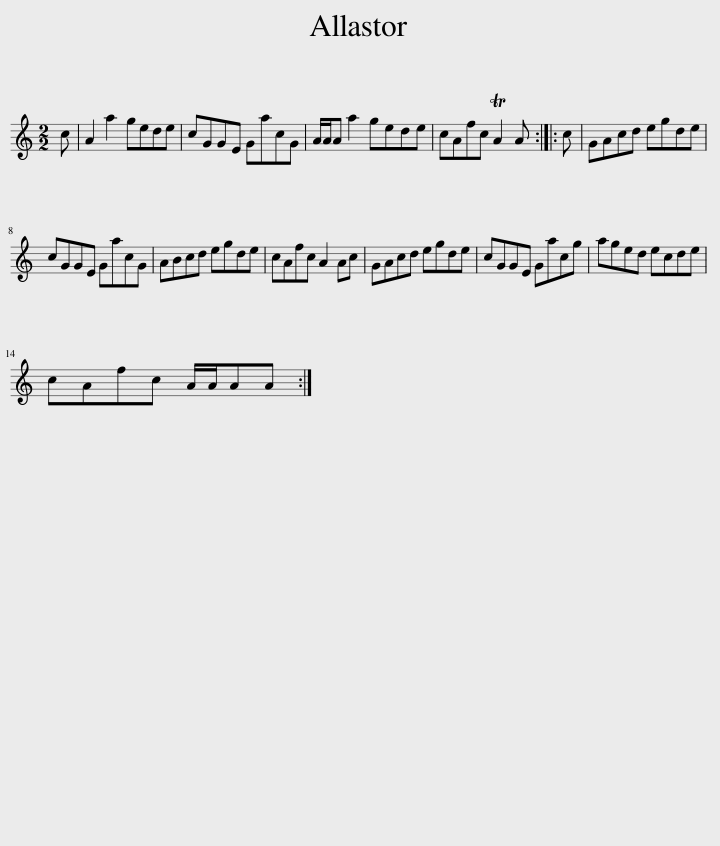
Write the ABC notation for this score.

X:1
L:1/8
M:2/2
I:linebreak $
K:C
V:1 treble
V:1
 c | A2 a2 gede | cGGE GacG | A/A/A a2 gede | cAfc TA2 A :: %5
 c | GAcd egde |$ cGGE GacG | ABcd egde | cAfc A2 Ac | %10
 GAcd egde | cGGE Gacg | aged ecde |$ cAfc A/A/AA :| %14
